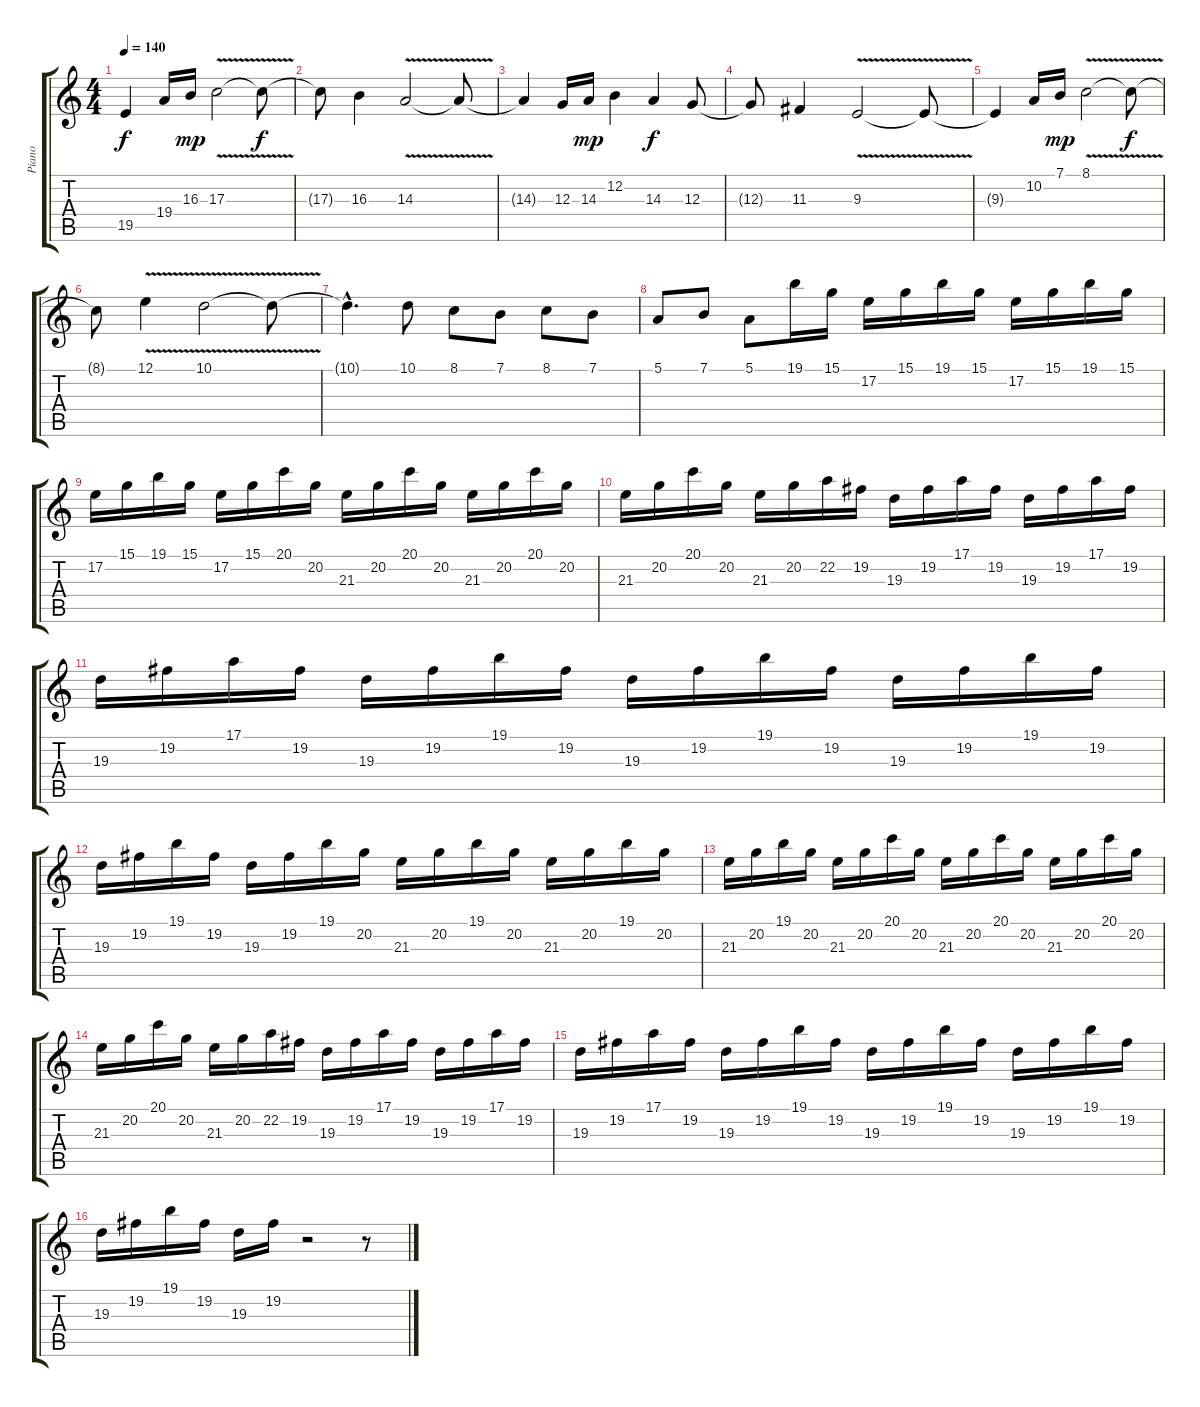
\track ("Piano" "Piano") {instrument acousticgrandpiano}
\staff {score tabs}
\tuning (E4 B3 G3 D3 A2 E2) {hide}
\ts (4 4)
\tempo 140
\clef g2
\ks c
19.5{t}.4{dy f} 19.4.16 16.3.16{dy mp} 17.3{v}.2 17.3{t}.8{dy f} |
17.3{t}.8 16.3.4 14.3{v}.2 14.3{t}.8 |
14.3{t}.4 12.3.16 14.3.16{dy mp} 12.2.4 14.3.4{dy f} 12.3.8 |
12.3{t}.8 11.3.4 9.3{v}.2 9.3{t}.8 |
9.3{t}.4 10.2.16 7.1.16{dy mp} 8.1{v}.2 8.1{t}.8{dy f} |
8.1{t}.8 12.1{v}.4 10.1{v}.2 10.1{t}.8 |
10.1{hac t}.4{d} 10.1.8 8.1.8 7.1.8 8.1.8 7.1.8 |
5.1.8 7.1.8 5.1.8 19.1.16 15.1.16 17.2.16 15.1.16 19.1.16 15.1.16 17.2.16 15.1.16 19.1.16 15.1.16 |
17.2.16 15.1.16 19.1.16 15.1.16 17.2.16 15.1.16 20.1.16 20.2.16 21.3.16 20.2.16 20.1.16 20.2.16 21.3.16 20.2.16 20.1.16 20.2.16 |
21.3.16 20.2.16 20.1.16 20.2.16 21.3.16 20.2.16 22.2.16 19.2.16 19.3.16 19.2.16 17.1.16 19.2.16 19.3.16 19.2.16 17.1.16 19.2.16 |
19.3.16 19.2.16 17.1.16 19.2.16 19.3.16 19.2.16 19.1.16 19.2.16 19.3.16 19.2.16 19.1.16 19.2.16 19.3.16 19.2.16 19.1.16 19.2.16 |
19.3.16 19.2.16 19.1.16 19.2.16 19.3.16 19.2.16 19.1.16 20.2.16 21.3.16 20.2.16 19.1.16 20.2.16 21.3.16 20.2.16 19.1.16 20.2.16 |
21.3.16 20.2.16 19.1.16 20.2.16 21.3.16 20.2.16 20.1.16 20.2.16 21.3.16 20.2.16 20.1.16 20.2.16 21.3.16 20.2.16 20.1.16 20.2.16 |
21.3.16{volume 0} 20.2.16 20.1.16 20.2.16 21.3.16 20.2.16 22.2.16 19.2.16 19.3.16 19.2.16 17.1.16 19.2.16 19.3.16 19.2.16 17.1.16 19.2.16 |
19.3.16 19.2.16 17.1.16 19.2.16 19.3.16 19.2.16 19.1.16 19.2.16 19.3.16 19.2.16 19.1.16 19.2.16 19.3.16 19.2.16 19.1.16 19.2.16 |
19.3.16 19.2.16 19.1.16 19.2.16 19.3.16 19.2.16 r.2 r.8
